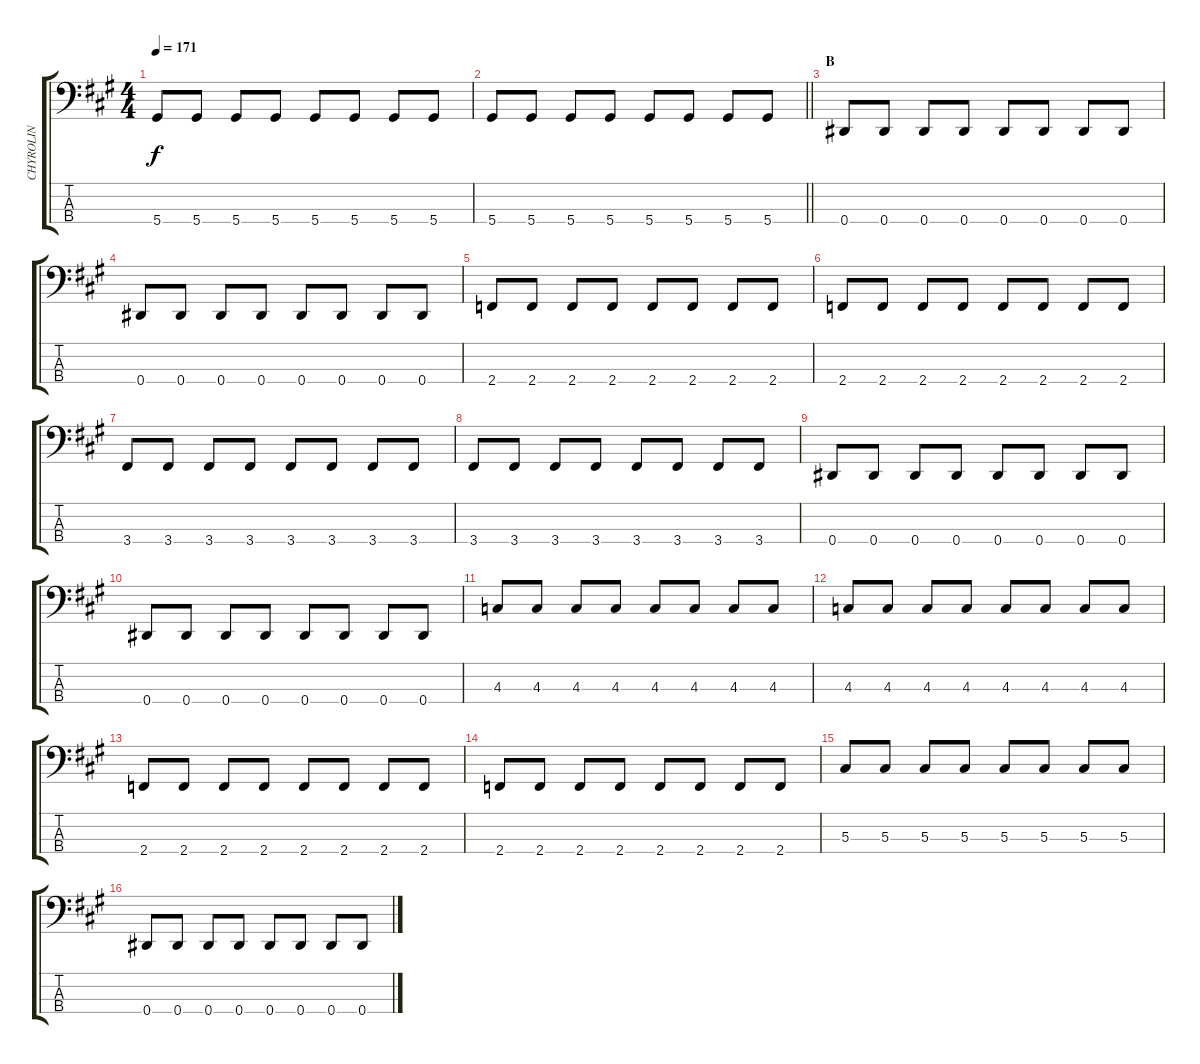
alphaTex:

\track ("CHYROLIN" "CHYROLIN") {instrument electricbasspick}
\staff {score tabs}
\tuning (Gb2 Db2 Ab1 Eb1) {hide}
\ts (4 4)
\tempo 171
\clef f4
\ks a
5.4.8{dy f} 5.4.8 5.4.8 5.4.8 5.4.8 5.4.8 5.4.8 5.4.8 |
\barLineRight lightlight
5.4.8 5.4.8 5.4.8 5.4.8 5.4.8 5.4.8 5.4.8 5.4.8 |
\section ("" "B")
0.4.8 0.4.8 0.4.8 0.4.8 0.4.8 0.4.8 0.4.8 0.4.8 |
0.4.8 0.4.8 0.4.8 0.4.8 0.4.8 0.4.8 0.4.8 0.4.8 |
2.4.8 2.4.8 2.4.8 2.4.8 2.4.8 2.4.8 2.4.8 2.4.8 |
2.4.8 2.4.8 2.4.8 2.4.8 2.4.8 2.4.8 2.4.8 2.4.8 |
3.4.8 3.4.8 3.4.8 3.4.8 3.4.8 3.4.8 3.4.8 3.4.8 |
3.4.8 3.4.8 3.4.8 3.4.8 3.4.8 3.4.8 3.4.8 3.4.8 |
0.4.8 0.4.8 0.4.8 0.4.8 0.4.8 0.4.8 0.4.8 0.4.8 |
0.4.8 0.4.8 0.4.8 0.4.8 0.4.8 0.4.8 0.4.8 0.4.8 |
4.3.8 4.3.8 4.3.8 4.3.8 4.3.8 4.3.8 4.3.8 4.3.8 |
4.3.8 4.3.8 4.3.8 4.3.8 4.3.8 4.3.8 4.3.8 4.3.8 |
2.4.8 2.4.8 2.4.8 2.4.8 2.4.8 2.4.8 2.4.8 2.4.8 |
2.4.8 2.4.8 2.4.8 2.4.8 2.4.8 2.4.8 2.4.8 2.4.8 |
5.3.8 5.3.8 5.3.8 5.3.8 5.3.8 5.3.8 5.3.8 5.3.8 |
0.4.8 0.4.8 0.4.8 0.4.8 0.4.8 0.4.8 0.4.8 0.4.8
